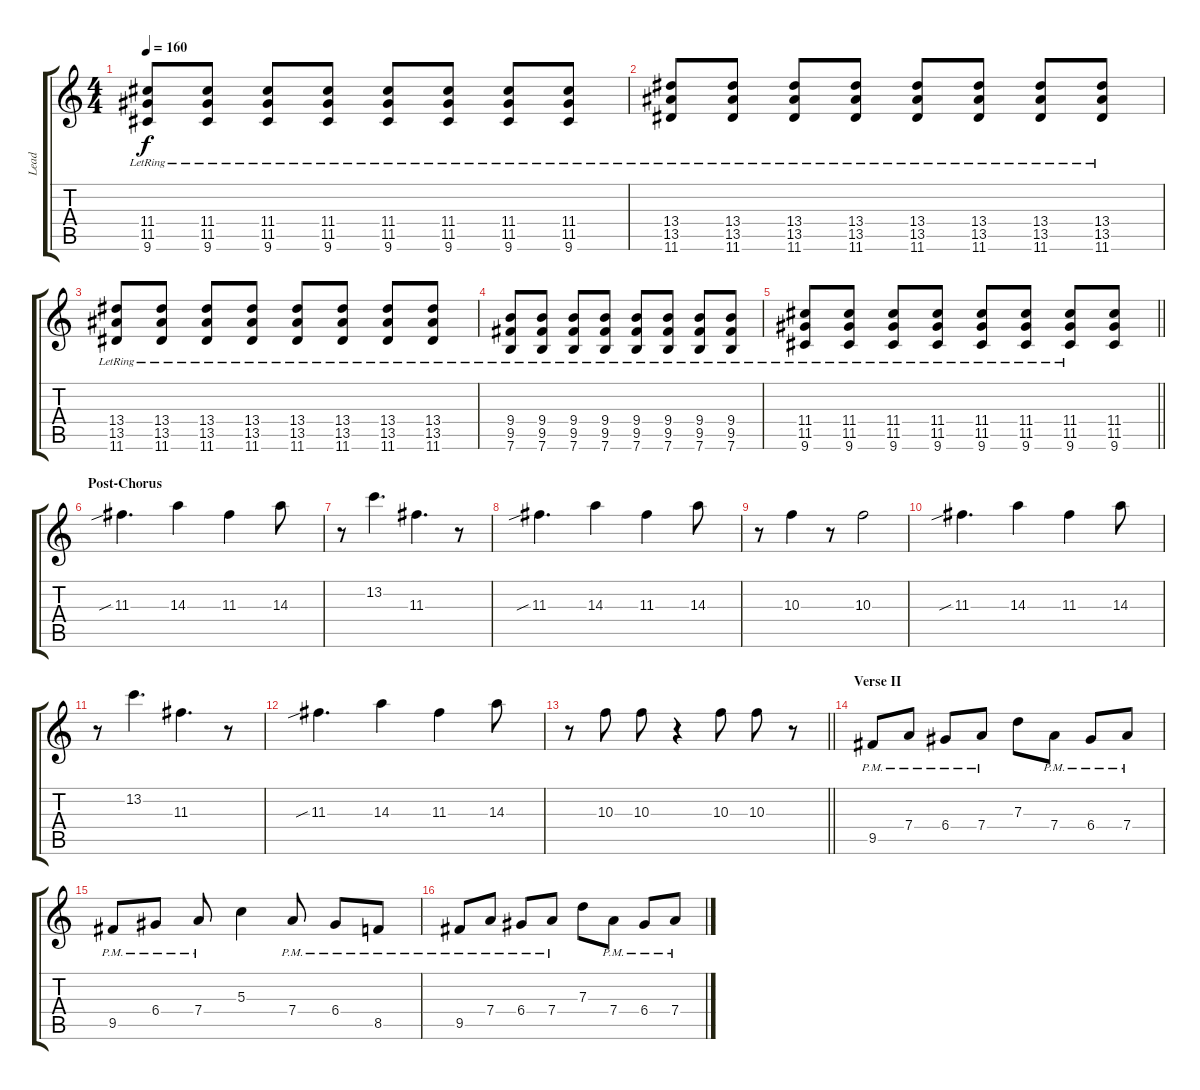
\track ("Lead" "Lead") {instrument distortionguitar}
\staff {score tabs}
\tuning (E4 B3 G3 D3 A2 E2) {hide}
\ts (4 4)
\tempo 160
\clef g2
\ks c
(11.4{lr} 11.5{lr} 9.6{lr}).8{dy f} (11.4{lr} 11.5{lr} 9.6{lr}).8 (11.4{lr} 11.5{lr} 9.6{lr}).8 (11.4{lr} 11.5{lr} 9.6{lr}).8 (11.4{lr} 11.5{lr} 9.6{lr}).8 (11.4{lr} 11.5{lr} 9.6{lr}).8 (11.4{lr} 11.5{lr} 9.6{lr}).8 (11.4{lr} 11.5{lr} 9.6{lr}).8 |
(13.4{lr} 13.5{lr} 11.6{lr}).8 (13.4{lr} 13.5{lr} 11.6{lr}).8 (13.4{lr} 13.5{lr} 11.6{lr}).8 (13.4{lr} 13.5{lr} 11.6{lr}).8 (13.4{lr} 13.5{lr} 11.6{lr}).8 (13.4{lr} 13.5{lr} 11.6{lr}).8 (13.4{lr} 13.5{lr} 11.6{lr}).8 (13.4{lr} 13.5{lr} 11.6{lr}).8 |
(13.4{lr} 13.5{lr} 11.6{lr}).8 (13.4{lr} 13.5{lr} 11.6{lr}).8 (13.4{lr} 13.5{lr} 11.6{lr}).8 (13.4{lr} 13.5{lr} 11.6{lr}).8 (13.4{lr} 13.5{lr} 11.6{lr}).8 (13.4{lr} 13.5{lr} 11.6{lr}).8 (13.4{lr} 13.5{lr} 11.6{lr}).8 (13.4{lr} 13.5{lr} 11.6{lr}).8 |
(9.4{lr} 9.5{lr} 7.6{lr}).8 (9.4{lr} 9.5{lr} 7.6{lr}).8 (9.4{lr} 9.5{lr} 7.6{lr}).8 (9.4{lr} 9.5{lr} 7.6{lr}).8 (9.4{lr} 9.5{lr} 7.6{lr}).8 (9.4{lr} 9.5{lr} 7.6{lr}).8 (9.4{lr} 9.5{lr} 7.6{lr}).8 (9.4{lr} 9.5{lr} 7.6{lr}).8 |
\barLineRight lightlight
(11.4{lr} 11.5{lr} 9.6{lr}).8 (11.4{lr} 11.5{lr} 9.6{lr}).8 (11.4{lr} 11.5{lr} 9.6{lr}).8 (11.4{lr} 11.5{lr} 9.6{lr}).8 (11.4{lr} 11.5{lr} 9.6{lr}).8 (11.4{lr} 11.5{lr} 9.6{lr}).8 (11.4{lr} 11.5{lr} 9.6{lr}).8 (11.4 11.5 9.6).8 |
\section ("" "Post-Chorus")
11.3{sib}.4{d} 14.3.4 11.3.4 14.3.8 |
r.8 13.2.4{d} 11.3.4{d} r.8 |
11.3{sib}.4{d} 14.3.4 11.3.4 14.3.8 |
r.8 10.3.4 r.8 10.3.2 |
11.3{sib}.4{d} 14.3.4 11.3.4 14.3.8 |
r.8 13.2.4{d} 11.3.4{d} r.8 |
11.3{sib}.4{d} 14.3.4 11.3.4 14.3.8 |
\barLineRight lightlight
r.8 10.3.8 10.3.8 r.4 10.3.8 10.3.8 r.8 |
\section ("" "Verse II")
9.5{pm}.8 7.4{pm}.8 6.4{pm}.8 7.4{pm}.8 7.3.8 7.4{pm}.8 6.4{pm}.8 7.4{pm}.8 |
9.5{pm}.8 6.4{pm}.8 7.4{pm}.8 5.3.4 7.4{pm}.8 6.4{pm}.8 8.5{pm}.8 |
9.5{pm}.8 7.4{pm}.8 6.4{pm}.8 7.4{pm}.8 7.3.8 7.4{pm}.8 6.4{pm}.8 7.4{pm}.8
